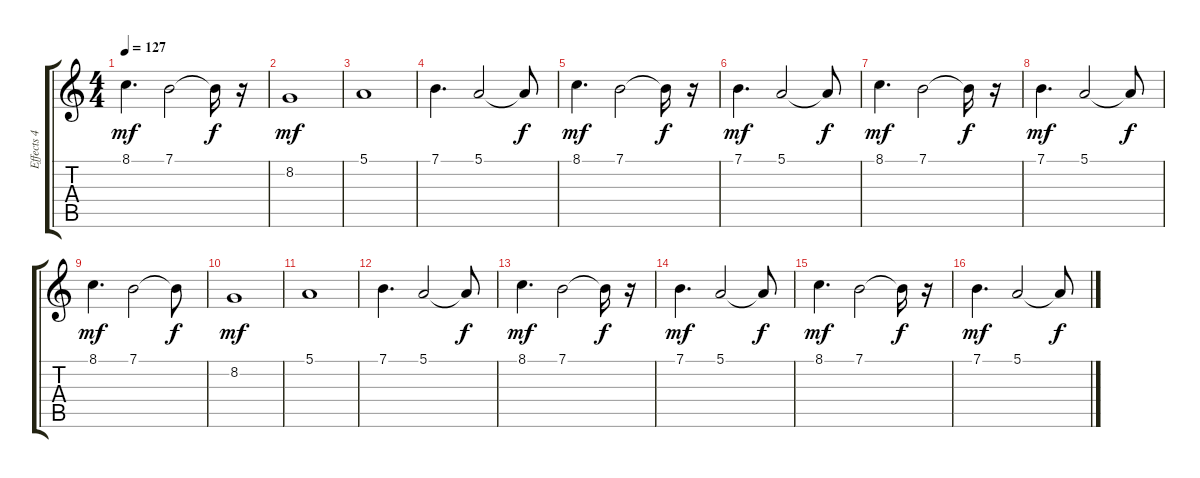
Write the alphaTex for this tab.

\track ("Effects 4" "Effects 4") {instrument pad5bowed}
\staff {score tabs}
\tuning (E4 B3 G3 D3 A2 E2) {hide}
\ts (4 4)
\tempo 127
\clef g2
\ks c
8.1.4{d dy mf} 7.1.2 7.1{t}.16{dy f} r.16 |
8.2.1{dy mf} |
5.1.1 |
7.1.4{d} 5.1.2 5.1{t}.8{dy f} |
8.1.4{d dy mf} 7.1.2 7.1{t}.16{dy f} r.16 |
7.1.4{d dy mf} 5.1.2 5.1{t}.8{dy f} |
8.1.4{d dy mf} 7.1.2 7.1{t}.16{dy f} r.16 |
7.1.4{d dy mf} 5.1.2 5.1{t}.8{dy f} |
8.1.4{d dy mf} 7.1.2 7.1{t}.8{dy f} |
8.2.1{dy mf} |
5.1.1 |
7.1.4{d} 5.1.2 5.1{t}.8{dy f} |
8.1.4{d dy mf} 7.1.2 7.1{t}.16{dy f} r.16 |
7.1.4{d dy mf} 5.1.2 5.1{t}.8{dy f} |
8.1.4{d dy mf} 7.1.2 7.1{t}.16{dy f} r.16 |
7.1.4{d dy mf} 5.1.2 5.1{t}.8{dy f}
